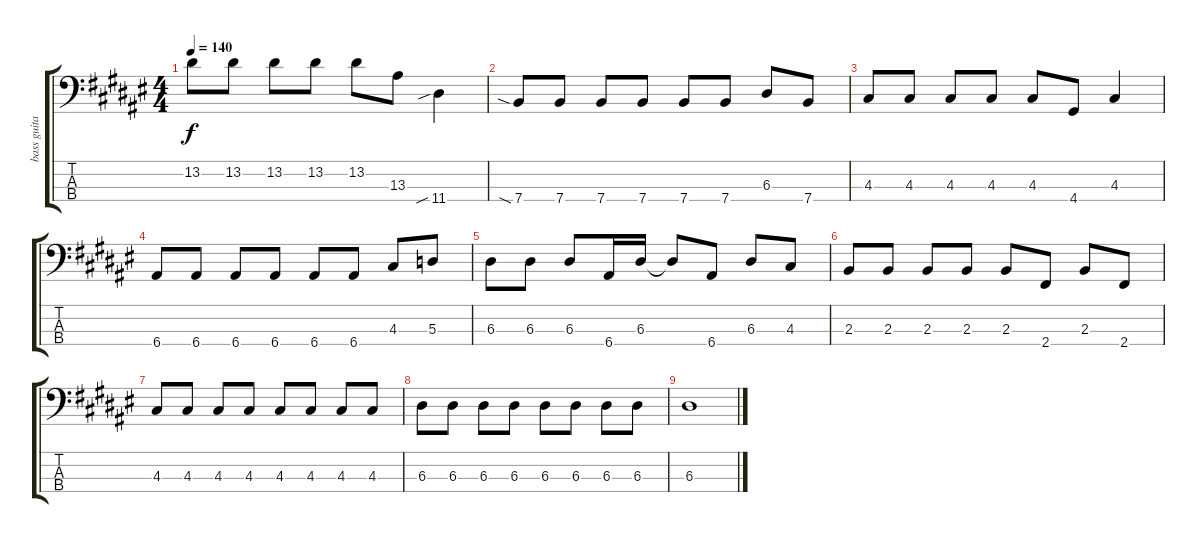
\track ("bass guitar" "bass guita") {instrument electricbassfinger}
\staff {score tabs}
\tuning (G2 D2 A1 E1) {hide}
\ts (4 4)
\tempo 140
\clef f4
\ks d#minor
13.2.8{dy f} 13.2.8 13.2.8 13.2.8 13.2.8 13.3.8 11.4{sib}.4 |
7.4{sia}.8 7.4.8 7.4.8 7.4.8 7.4.8 7.4.8 6.3.8 7.4.8 |
4.3.8 4.3.8 4.3.8 4.3.8 4.3.8 4.4.8 4.3.4 |
6.4.8 6.4.8 6.4.8 6.4.8 6.4.8 6.4.8 4.3.8 5.3.8 |
6.3.8 6.3.8 6.3.8 6.4.16 6.3.16 6.3{t}.8 6.4.8 6.3.8 4.3.8 |
2.3.8 2.3.8 2.3.8 2.3.8 2.3.8 2.4.8 2.3.8 2.4.8 |
4.3.8 4.3.8 4.3.8 4.3.8 4.3.8 4.3.8 4.3.8 4.3.8 |
6.3.8 6.3.8 6.3.8 6.3.8 6.3.8 6.3.8 6.3.8 6.3.8 |
6.3.1
